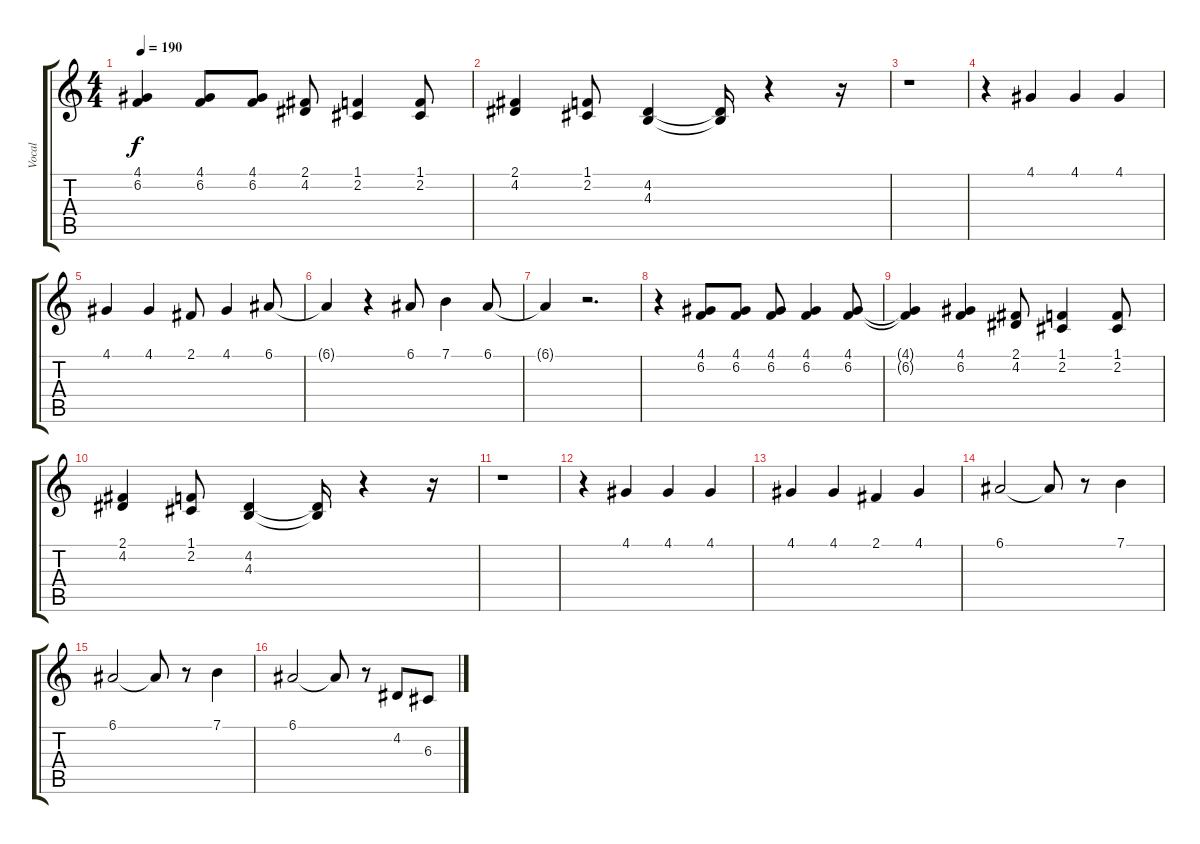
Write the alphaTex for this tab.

\track ("Vocal" "Vocal") {instrument tenorsax}
\staff {score tabs}
\tuning (E4 B3 G3 D3 A2 D2) {hide}
\ts (4 4)
\tempo 190
\clef g2
\ks c
(4.1{t} 6.2{t}).4{dy f} (4.1 6.2).8 (4.1 6.2).8 (2.1 4.2).8 (1.1 2.2).4 (1.1 2.2).8 |
(2.1 4.2).4 (1.1 2.2).8 (4.2 4.3).4 (4.2{t} 4.3{t}).16 r.4 r.16 |
r.1 |
r.4 4.1.4 4.1.4 4.1.4 |
4.1.4 4.1.4 2.1.8 4.1.4 6.1.8 |
6.1{t}.4 r.4 6.1.8 7.1.4 6.1.8 |
6.1{t}.4 r.2{d} |
r.4 (4.1 6.2).8 (4.1 6.2).8 (4.1 6.2).8 (4.1 6.2).4 (4.1 6.2).8 |
(4.1{t} 6.2{t}).4 (4.1 6.2).4 (2.1 4.2).8 (1.1 2.2).4 (1.1 2.2).8 |
(2.1 4.2).4 (1.1 2.2).8 (4.2 4.3).4 (4.2{t} 4.3{t}).16 r.4 r.16 |
r.1 |
r.4 4.1.4 4.1.4 4.1.4 |
4.1.4 4.1.4 2.1.4 4.1.4 |
6.1.2 6.1{t}.8 r.8 7.1.4 |
6.1.2 6.1{t}.8 r.8 7.1.4 |
6.1.2 6.1{t}.8 r.8 4.2.8 6.3.8
